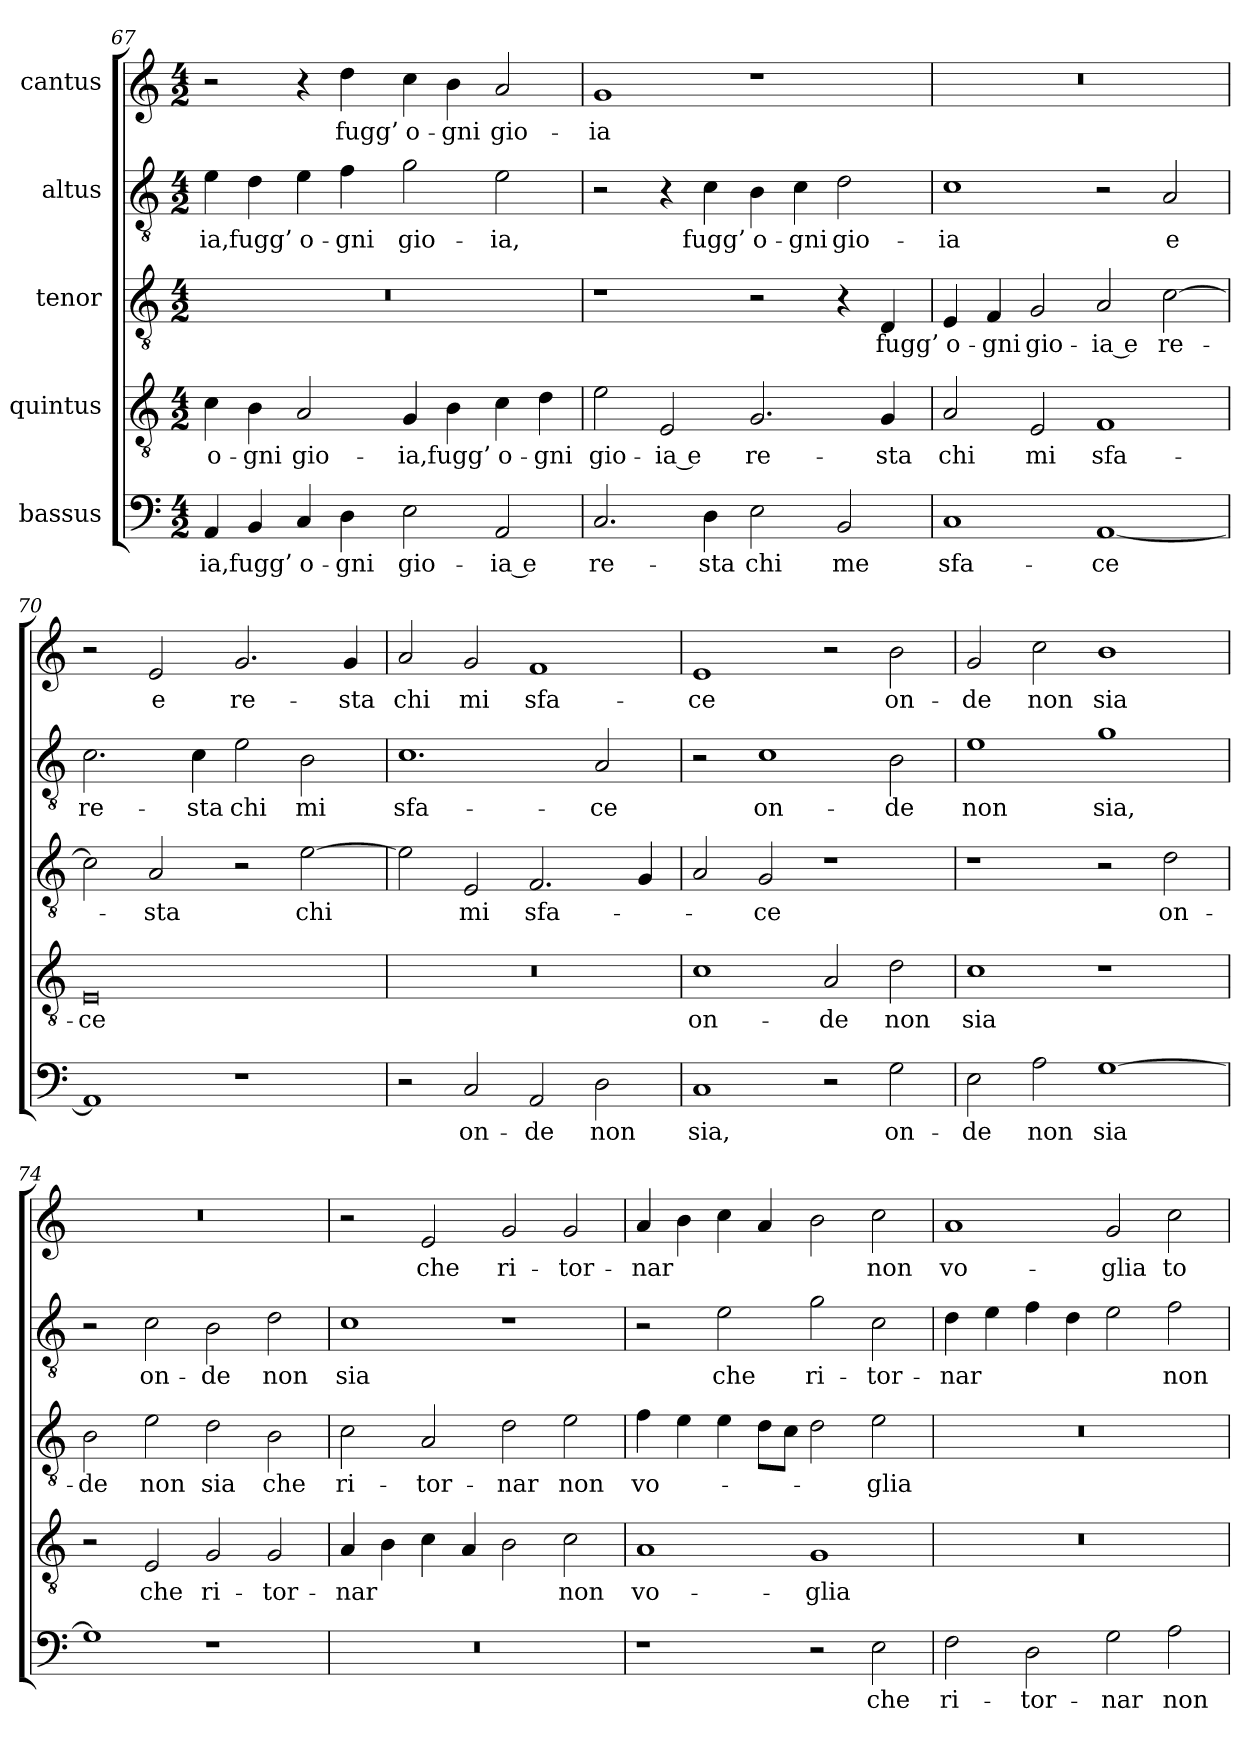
**kern	**text	**kern	**text	**kern	**text	**kern	**text	**kern	**text
*part5	*part5	*part4	*part4	*part3	*part3	*part2	*part2	*part1	*part1
*staff5	*staff5	*staff4	*staff4	*staff3	*staff3	*staff2	*staff2	*staff1	*staff1
*I"bassus	*	*I"quintus	*	*I"tenor	*	*I"altus	*	*I"cantus	*
*clefF4	*	*clefGv2	*	*clefGv2	*	*clefGv2	*	*clefG2	*
*k[]	*	*k[]	*	*k[]	*	*k[]	*	*k[]	*
*M4/2	*	*M4/2	*	*M4/2	*	*M4/2	*	*M4/2	*
=67	=67	=67	=67	=67	=67	=67	=67	=67	=67
4AA/	-ia,	4c\	o-	0r	.	4e\	-ia,	2r	.
4BB/	fugg’	4B\	-gni	.	.	4d\	fugg’	.	.
4C/	o-	2A/	gio-	.	.	4e\	o-	4r	.
4D\	-gni	.	.	.	.	4f\	-gni	4dd\	fugg’
2E\	gio-	4G/	-ia,	.	.	2g\	gio-	4cc\	o-
.	.	4B\	fugg’	.	.	.	.	4b\	-gni
2AA/	-ia e	4c\	o-	.	.	2e\	-ia,	2a/	gio-
.	.	4d\	-gni	.	.	.	.	.	.
=68	=68	=68	=68	=68	=68	=68	=68	=68	=68
2.C/	re-	2e\	gio-	1r	.	2r	.	1g/	-ia
.	.	2E/	-ia e	.	.	4r	.	.	.
4D\	-sta	.	.	.	.	4c\	fugg’	.	.
2E\	chi	2.G/	re-	2r	.	4B\	o-	1r	.
.	.	.	.	.	.	4c\	-gni	.	.
2BB/	me	.	.	4r	.	2d\	gio-	.	.
.	.	4G/	-sta	4D/	fugg’	.	.	.	.
=69	=69	=69	=69	=69	=69	=69	=69	=69	=69
1C/	sfa-	2A/	chi	4E/	o-	1c\	-ia	0r	.
.	.	.	.	4F/	-gni	.	.	.	.
.	.	2E/	mi	2G/	gio-	.	.	.	.
[1AA/	-ce	1F/	sfa-	2A/	-ia e	2r	.	.	.
.	.	.	.	[2c\	re-	2A/	e	.	.
=70	=70	=70	=70	=70	=70	=70	=70	=70	=70
1AA/]	.	0E/	-ce	2c\]	.	2.c\	re-	2r	.
.	.	.	.	2A/	-sta	.	.	2e/	e
.	.	.	.	.	.	4c\	-sta	.	.
1r	.	.	.	2r	.	2e\	chi	2.g/	re-
.	.	.	.	[2e\	chi	2B\	mi	.	.
.	.	.	.	.	.	.	.	4g/	-sta
=71	=71	=71	=71	=71	=71	=71	=71	=71	=71
2r	.	0r	.	2e\]	.	1.c\	sfa-	2a/	chi
2C/	on-	.	.	2E/	mi	.	.	2g/	mi
2AA/	-de	.	.	2.F/	sfa-	.	.	1f/	sfa-
2D\	non	.	.	.	.	2A/	-ce	.	.
.	.	.	.	4G/	.	.	.	.	.
=72	=72	=72	=72	=72	=72	=72	=72	=72	=72
1C/	sia,	1c\	on-	2A/	.	2r	.	1e/	-ce
.	.	.	.	2G/	-ce	1c\	on-	.	.
2r	.	2A/	-de	1r	.	.	.	2r	.
2G\	on-	2d\	non	.	.	2B\	-de	2b\	on-
=73	=73	=73	=73	=73	=73	=73	=73	=73	=73
2E\	-de	1c\	sia	1r	.	1e\	non	2g/	-de
2A\	non	.	.	.	.	.	.	2cc\	non
[1G\	sia	1r	.	2r	.	1g\	sia,	1b\	sia
.	.	.	.	2d\	on-	.	.	.	.
=74	=74	=74	=74	=74	=74	=74	=74	=74	=74
1G\]	.	2r	.	2B\	-de	2r	.	0r	.
.	.	2E/	che	2e\	non	2c\	on-	.	.
1r	.	2G/	ri-	2d\	sia	2B\	-de	.	.
.	.	2G/	-tor-	2B\	che	2d\	non	.	.
=75	=75	=75	=75	=75	=75	=75	=75	=75	=75
0r	.	4A/	-nar	2c\	ri-	1c\	sia	2r	.
.	.	4B\	.	.	.	.	.	.	.
.	.	4c\	.	2A/	-tor-	.	.	2e/	che
.	.	4A/	.	.	.	.	.	.	.
.	.	2B\	.	2d\	-nar	1r	.	2g/	ri-
.	.	2c\	non	2e\	non	.	.	2g/	-tor-
=76	=76	=76	=76	=76	=76	=76	=76	=76	=76
1r	.	1A/	vo-	4f\	vo-	2r	.	4a/	-nar
.	.	.	.	4e\	.	.	.	4b\	.
.	.	.	.	4e\	.	2e\	che	4cc\	.
.	.	.	.	8d\L	.	.	.	4a/	.
.	.	.	.	8c\J	.	.	.	.	.
2r	.	1G/	-glia	2d\	.	2g\	ri-	2b\	.
2E\	che	.	.	2e\	-glia	2c\	-tor-	2cc\	non
=77	=77	=77	=77	=77	=77	=77	=77	=77	=77
2F\	ri-	0r	.	0r	.	4d\	-nar	1a/	vo-
.	.	.	.	.	.	4e\	.	.	.
2D\	-tor-	.	.	.	.	4f\	.	.	.
.	.	.	.	.	.	4d\	.	.	.
2G\	-nar	.	.	.	.	2e\	.	2g/	-glia
2A\	non	.	.	.	.	2f\	non	2cc\	to-
=	=	=	=	=	=	=	=	=	=
*-	*-	*-	*-	*-	*-	*-	*-	*-	*-
